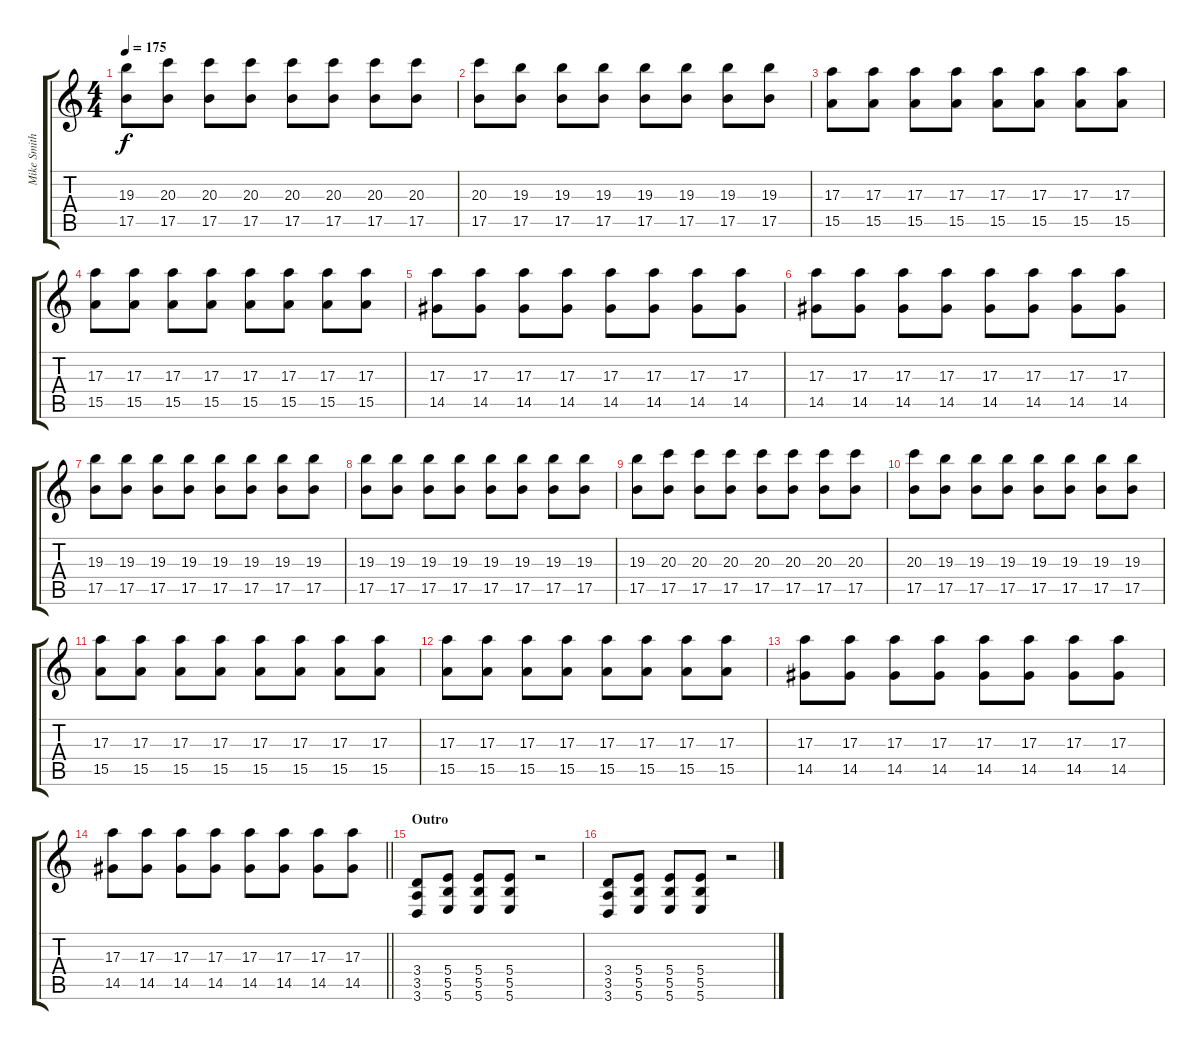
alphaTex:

\track ("Mike Smith" "Mike Smith") {instrument electricguitarclean}
\staff {score tabs}
\tuning (Db4 Ab3 E3 B2 Gb2 B1) {hide}
\ts (4 4)
\tempo 175
\clef g2
\ks c
(19.3 17.5).8{dy f} (20.3 17.5).8 (20.3 17.5).8 (20.3 17.5).8 (20.3 17.5).8 (20.3 17.5).8 (20.3 17.5).8 (20.3 17.5).8 |
(20.3 17.5).8 (19.3 17.5).8 (19.3 17.5).8 (19.3 17.5).8 (19.3 17.5).8 (19.3 17.5).8 (19.3 17.5).8 (19.3 17.5).8 |
(17.3 15.5).8 (17.3 15.5).8 (17.3 15.5).8 (17.3 15.5).8 (17.3 15.5).8 (17.3 15.5).8 (17.3 15.5).8 (17.3 15.5).8 |
(17.3 15.5).8 (17.3 15.5).8 (17.3 15.5).8 (17.3 15.5).8 (17.3 15.5).8 (17.3 15.5).8 (17.3 15.5).8 (17.3 15.5).8 |
(17.3 14.5).8 (17.3 14.5).8 (17.3 14.5).8 (17.3 14.5).8 (17.3 14.5).8 (17.3 14.5).8 (17.3 14.5).8 (17.3 14.5).8 |
(17.3 14.5).8 (17.3 14.5).8 (17.3 14.5).8 (17.3 14.5).8 (17.3 14.5).8 (17.3 14.5).8 (17.3 14.5).8 (17.3 14.5).8 |
(19.3 17.5).8 (19.3 17.5).8 (19.3 17.5).8 (19.3 17.5).8 (19.3 17.5).8 (19.3 17.5).8 (19.3 17.5).8 (19.3 17.5).8 |
(19.3 17.5).8 (19.3 17.5).8 (19.3 17.5).8 (19.3 17.5).8 (19.3 17.5).8 (19.3 17.5).8 (19.3 17.5).8 (19.3 17.5).8 |
(19.3 17.5).8 (20.3 17.5).8 (20.3 17.5).8 (20.3 17.5).8 (20.3 17.5).8 (20.3 17.5).8 (20.3 17.5).8 (20.3 17.5).8 |
(20.3 17.5).8 (19.3 17.5).8 (19.3 17.5).8 (19.3 17.5).8 (19.3 17.5).8 (19.3 17.5).8 (19.3 17.5).8 (19.3 17.5).8 |
(17.3 15.5).8 (17.3 15.5).8 (17.3 15.5).8 (17.3 15.5).8 (17.3 15.5).8 (17.3 15.5).8 (17.3 15.5).8 (17.3 15.5).8 |
(17.3 15.5).8 (17.3 15.5).8 (17.3 15.5).8 (17.3 15.5).8 (17.3 15.5).8 (17.3 15.5).8 (17.3 15.5).8 (17.3 15.5).8 |
(17.3 14.5).8 (17.3 14.5).8 (17.3 14.5).8 (17.3 14.5).8 (17.3 14.5).8 (17.3 14.5).8 (17.3 14.5).8 (17.3 14.5).8 |
\barLineRight lightlight
(17.3 14.5).8 (17.3 14.5).8 (17.3 14.5).8 (17.3 14.5).8 (17.3 14.5).8 (17.3 14.5).8 (17.3 14.5).8 (17.3 14.5).8 |
\section ("" "Outro")
(3.4 3.5 3.6).8 (5.4 5.5 5.6).8 (5.4 5.5 5.6).8 (5.4 5.5 5.6).8 r.2 |
(3.4 3.5 3.6).8 (5.4 5.5 5.6).8 (5.4 5.5 5.6).8 (5.4 5.5 5.6).8 r.2
